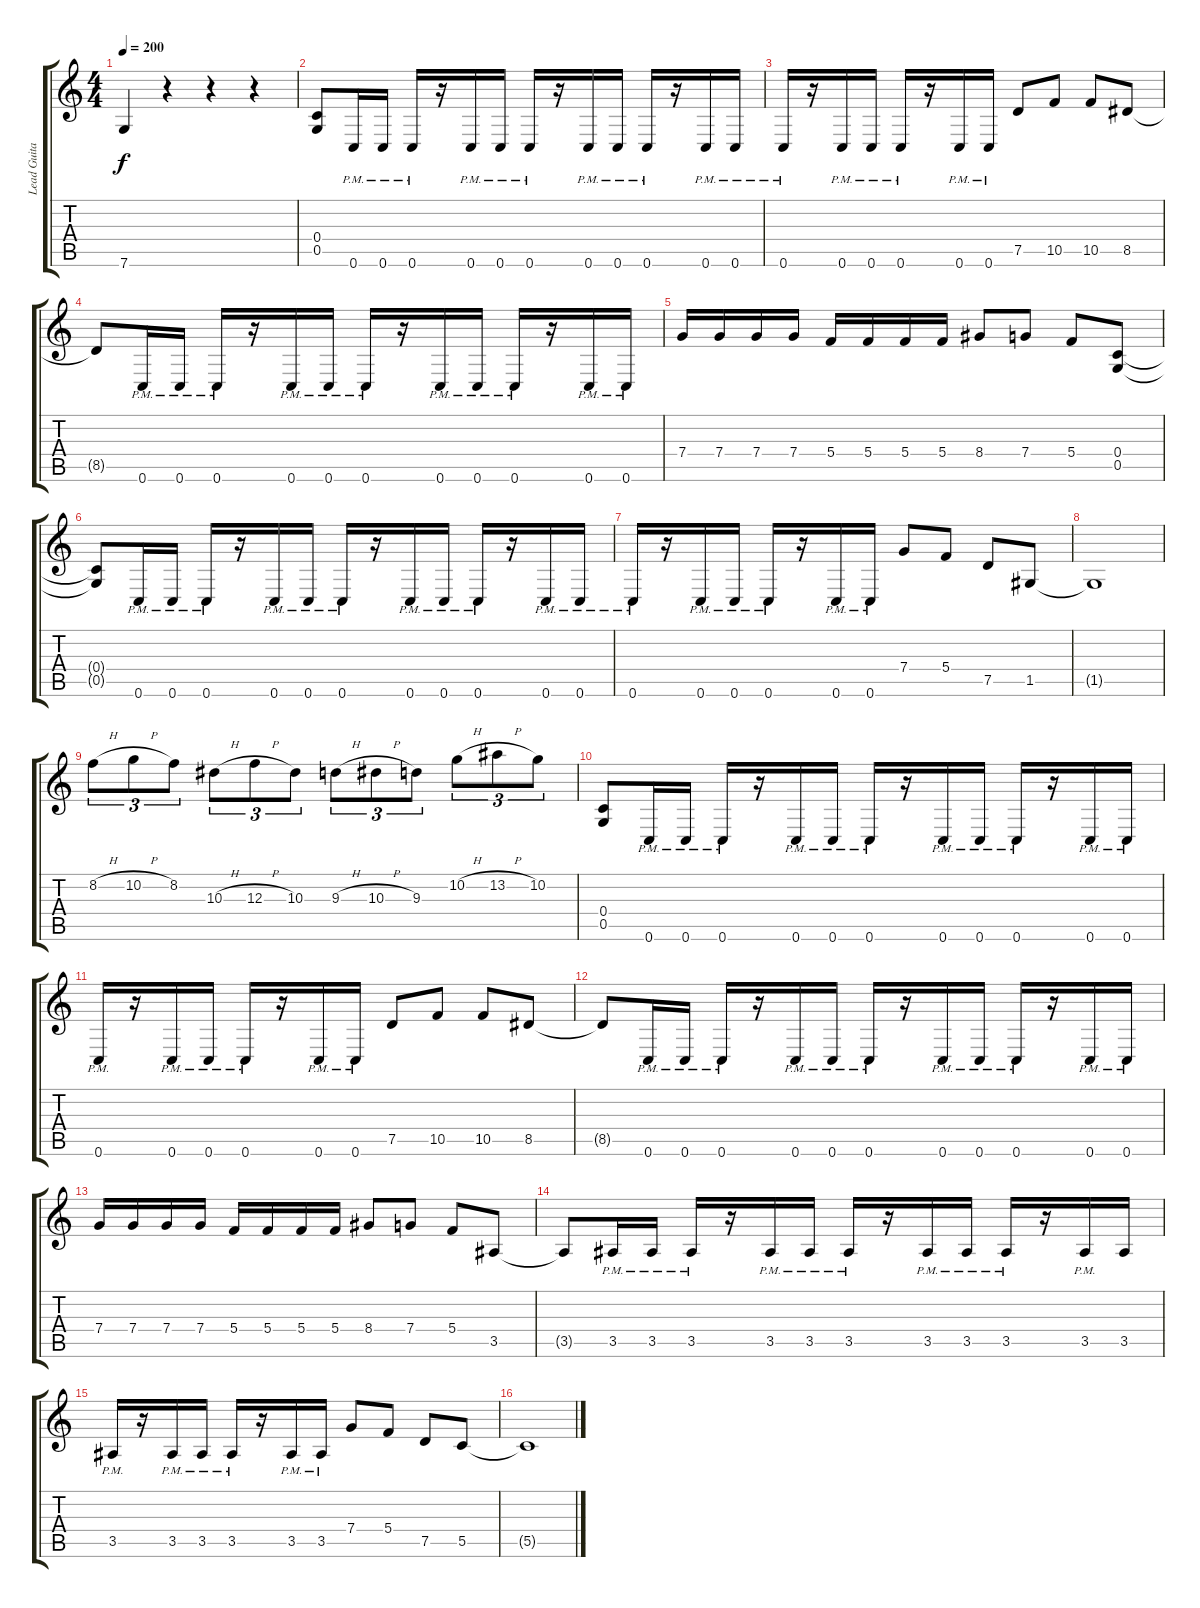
\track ("Lead Guitar" "Lead Guita") {instrument distortionguitar}
\staff {score tabs}
\tuning (D4 A3 F3 C3 G2 C2) {hide}
\ts (4 4)
\tempo 200
\clef g2
\ks c
7.6.4{dy f} r.4 r.4 r.4 |
(0.4 0.5).8 0.6{pm}.16 0.6{pm}.16 0.6{pm}.16 r.16 0.6{pm}.16 0.6{pm}.16 0.6{pm}.16 r.16 0.6{pm}.16 0.6{pm}.16 0.6{pm}.16 r.16 0.6{pm}.16 0.6{pm}.16 |
0.6{pm}.16 r.16 0.6{pm}.16 0.6{pm}.16 0.6{pm}.16 r.16 0.6{pm}.16 0.6{pm}.16 7.5.8 10.5.8 10.5.8 8.5.8 |
8.5{t}.8 0.6{pm}.16 0.6{pm}.16 0.6{pm}.16 r.16 0.6{pm}.16 0.6{pm}.16 0.6{pm}.16 r.16 0.6{pm}.16 0.6{pm}.16 0.6{pm}.16 r.16 0.6{pm}.16 0.6{pm}.16 |
7.4.16 7.4.16 7.4.16 7.4.16 5.4.16 5.4.16 5.4.16 5.4.16 8.4.8 7.4.8 5.4.8 (0.4 0.5).8 |
(0.4{t} 0.5{t}).8 0.6{pm}.16 0.6{pm}.16 0.6{pm}.16 r.16 0.6{pm}.16 0.6{pm}.16 0.6{pm}.16 r.16 0.6{pm}.16 0.6{pm}.16 0.6{pm}.16 r.16 0.6{pm}.16 0.6{pm}.16 |
0.6{pm}.16 r.16 0.6{pm}.16 0.6{pm}.16 0.6{pm}.16 r.16 0.6{pm}.16 0.6{pm}.16 7.4.8 5.4.8 7.5.8 1.5.8 |
1.5{t}.1 |
8.2{h}.8{tu (3 2)} 10.2{h}.8{tu (3 2)} 8.2.8{tu (3 2)} 10.3{h}.8{tu (3 2)} 12.3{h}.8{tu (3 2)} 10.3.8{tu (3 2)} 9.3{h}.8{tu (3 2)} 10.3{h}.8{tu (3 2)} 9.3.8{tu (3 2)} 10.2{h}.8{tu (3 2)} 13.2{h}.8{tu (3 2)} 10.2.8{tu (3 2)} |
(0.4 0.5).8 0.6{pm}.16 0.6{pm}.16 0.6{pm}.16 r.16 0.6{pm}.16 0.6{pm}.16 0.6{pm}.16 r.16 0.6{pm}.16 0.6{pm}.16 0.6{pm}.16 r.16 0.6{pm}.16 0.6{pm}.16 |
0.6{pm}.16 r.16 0.6{pm}.16 0.6{pm}.16 0.6{pm}.16 r.16 0.6{pm}.16 0.6{pm}.16 7.5.8 10.5.8 10.5.8 8.5.8 |
8.5{t}.8 0.6{pm}.16 0.6{pm}.16 0.6{pm}.16 r.16 0.6{pm}.16 0.6{pm}.16 0.6{pm}.16 r.16 0.6{pm}.16 0.6{pm}.16 0.6{pm}.16 r.16 0.6{pm}.16 0.6{pm}.16 |
7.4.16 7.4.16 7.4.16 7.4.16 5.4.16 5.4.16 5.4.16 5.4.16 8.4.8 7.4.8 5.4.8 3.5.8 |
3.5{t}.8 3.5{pm}.16 3.5{pm}.16 3.5{pm}.16 r.16 3.5{pm}.16 3.5{pm}.16 3.5{pm}.16 r.16 3.5{pm}.16 3.5{pm}.16 3.5{pm}.16 r.16 3.5{pm}.16 3.5.16 |
3.5{pm}.16 r.16 3.5{pm}.16 3.5{pm}.16 3.5{pm}.16 r.16 3.5{pm}.16 3.5{pm}.16 7.4.8 5.4.8 7.5.8 5.5.8 |
5.5{t}.1
